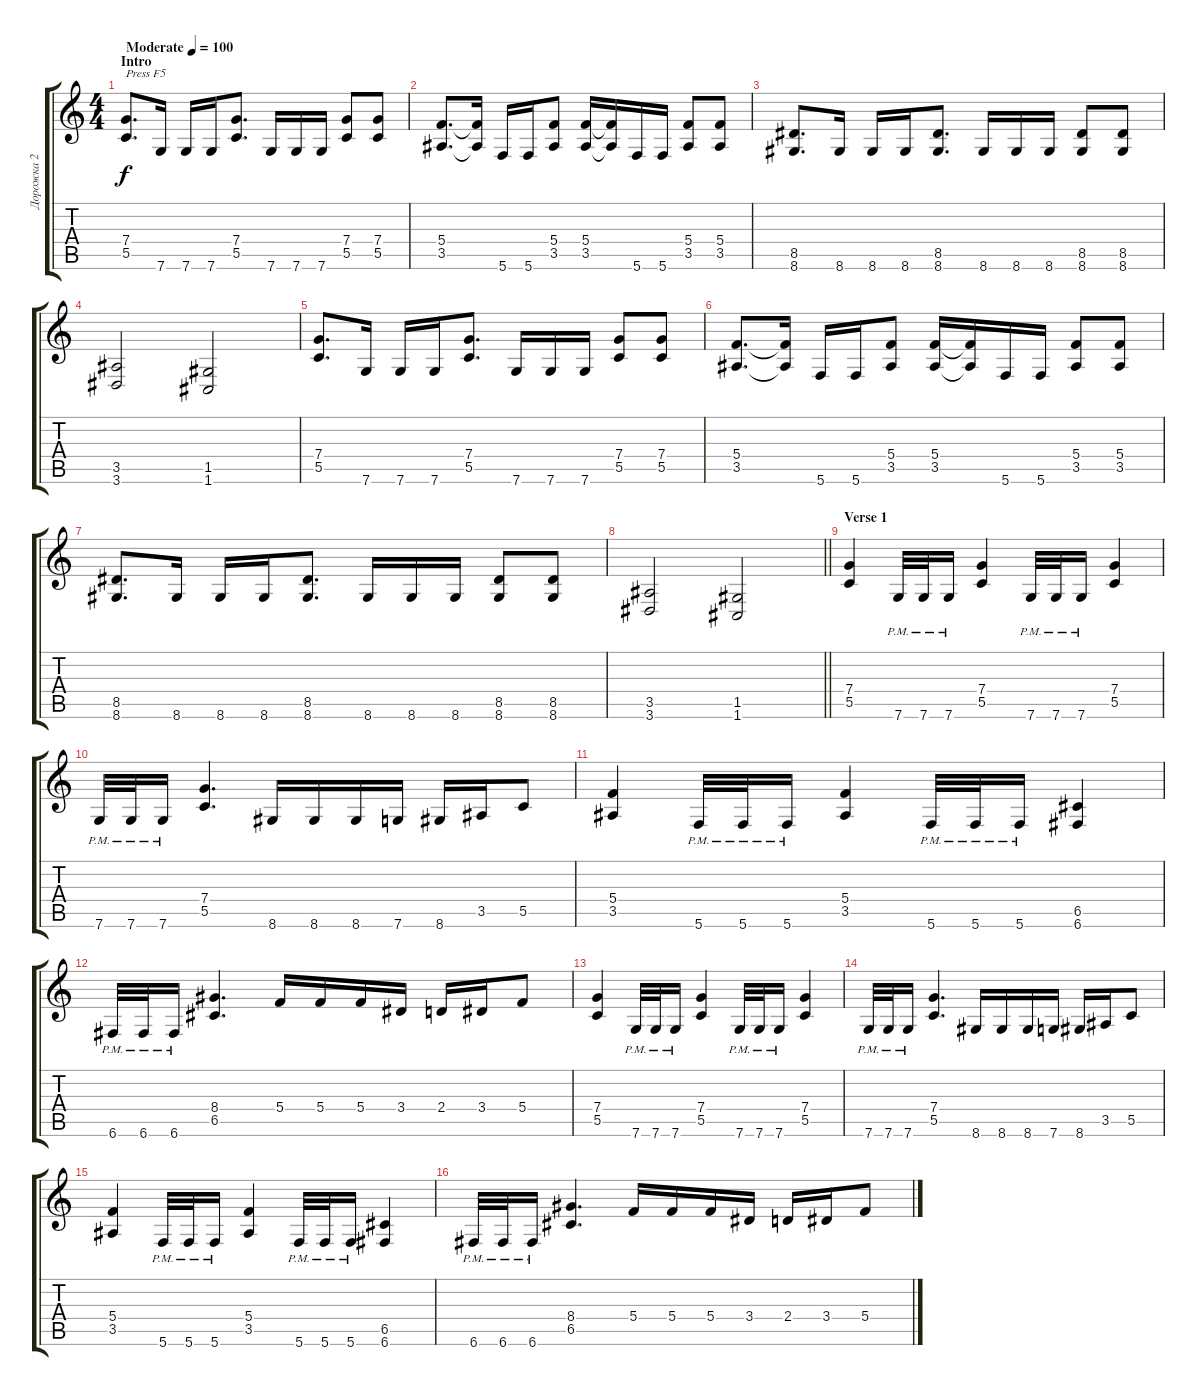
\track ("Дорожка 2" "Дорожка 2") {instrument distortionguitar}
\staff {score tabs}
\tuning (D4 A3 F3 C3 G2 C2) {hide}
\ts (4 4)
\section ("" "Intro")
\tempo (100 "Moderate")
\clef g2
\ks c
(7.4 5.5).8{d txt "Press F5" dy f instrument distortionguitar} 7.6.16 7.6.16 7.6.16 (7.4 5.5).8{d} 7.6.16 7.6.16 7.6.16 (7.4 5.5).8 (7.4 5.5).8 |
(5.4 3.5).8{d} (5.4{t} 3.5{t}).16 5.6.16 5.6.16 (5.4 3.5).8 (5.4 3.5).16 (5.4{t} 3.5{t}).16 5.6.16 5.6.16 (5.4 3.5).8 (5.4 3.5).8 |
(8.5 8.6).8{d} 8.6.16 8.6.16 8.6.16 (8.5 8.6).8{d} 8.6.16 8.6.16 8.6.16 (8.5 8.6).8 (8.5 8.6).8 |
(3.5 3.6).2 (1.5 1.6).2 |
(7.4 5.5).8{d} 7.6.16 7.6.16 7.6.16 (7.4 5.5).8{d} 7.6.16 7.6.16 7.6.16 (7.4 5.5).8 (7.4 5.5).8 |
(5.4 3.5).8{d} (5.4{t} 3.5{t}).16 5.6.16 5.6.16 (5.4 3.5).8 (5.4 3.5).16 (5.4{t} 3.5{t}).16 5.6.16 5.6.16 (5.4 3.5).8 (5.4 3.5).8 |
(8.5 8.6).8{d} 8.6.16 8.6.16 8.6.16 (8.5 8.6).8{d} 8.6.16 8.6.16 8.6.16 (8.5 8.6).8 (8.5 8.6).8 |
\barLineRight lightlight
(3.5 3.6).2 (1.5 1.6).2 |
\section ("" "Verse 1")
(7.4 5.5).4 7.6{pm}.32 7.6{pm}.32 7.6{pm}.16 (7.4 5.5).4 7.6{pm}.32 7.6{pm}.32 7.6{pm}.16 (7.4 5.5).4 |
7.6{pm}.32 7.6{pm}.32 7.6{pm}.16 (7.4 5.5).4{d} 8.6.16 8.6.16 8.6.16 7.6.16 8.6.16 3.5.16 5.5.8 |
(5.4 3.5).4 5.6{pm}.32 5.6{pm}.32 5.6{pm}.16 (5.4 3.5).4 5.6{pm}.32 5.6{pm}.32 5.6{pm}.16 (6.5 6.6).4 |
6.6{pm}.32 6.6{pm}.32 6.6{pm}.16 (8.4 6.5).4{d} 5.4.16 5.4.16 5.4.16 3.4.16 2.4.16 3.4.16 5.4.8 |
(7.4 5.5).4 7.6{pm}.32 7.6{pm}.32 7.6{pm}.16 (7.4 5.5).4 7.6{pm}.32 7.6{pm}.32 7.6{pm}.16 (7.4 5.5).4 |
7.6{pm}.32 7.6{pm}.32 7.6{pm}.16 (7.4 5.5).4{d} 8.6.16 8.6.16 8.6.16 7.6.16 8.6.16 3.5.16 5.5.8 |
(5.4 3.5).4 5.6{pm}.32 5.6{pm}.32 5.6{pm}.16 (5.4 3.5).4 5.6{pm}.32 5.6{pm}.32 5.6{pm}.16 (6.5 6.6).4 |
6.6{pm}.32 6.6{pm}.32 6.6{pm}.16 (8.4 6.5).4{d} 5.4.16 5.4.16 5.4.16 3.4.16 2.4.16 3.4.16 5.4.8
